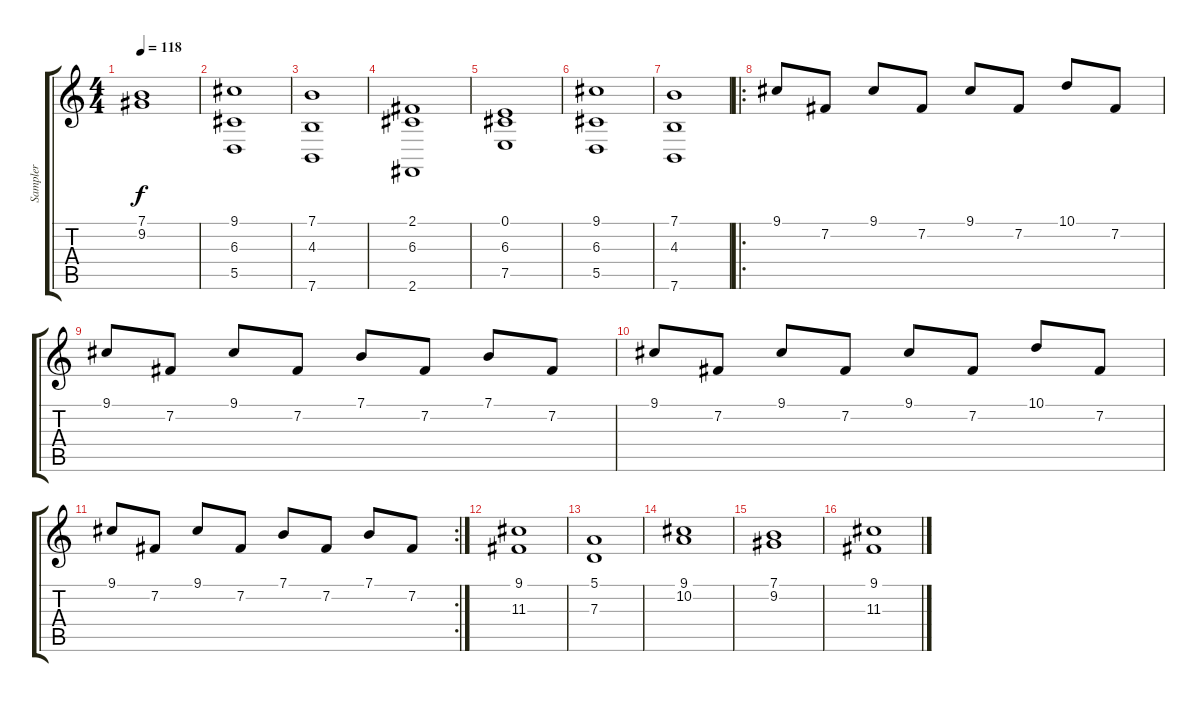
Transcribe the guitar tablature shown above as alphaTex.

\track ("Sampler" "Sampler") {instrument electricgrandpiano}
\staff {score tabs}
\tuning (E4 B3 G3 D3 A2 E2) {hide}
\ts (4 4)
\tempo 118
\clef g2
\ks c
(7.1 9.2).1{dy f} |
(9.1 6.3 5.5).1{volume 10} |
(7.1 4.3 7.6).1 |
(2.1 6.3 2.6).1 |
(0.1 6.3 7.5).1 |
(9.1 6.3 5.5).1 |
(7.1 4.3 7.6).1 |
\ro
9.1.8{volume 10} 7.2.8 9.1.8 7.2.8 9.1.8 7.2.8 10.1.8 7.2.8 |
9.1.8 7.2.8 9.1.8 7.2.8 7.1.8 7.2.8 7.1.8 7.2.8 |
9.1.8 7.2.8 9.1.8 7.2.8 9.1.8 7.2.8 10.1.8 7.2.8 |
\rc 2
9.1.8 7.2.8 9.1.8 7.2.8 7.1.8 7.2.8 7.1.8 7.2.8 |
(9.1 11.3).1 |
(5.1 7.3).1 |
(9.1 10.2).1 |
(7.1 9.2).1 |
(9.1 11.3).1
